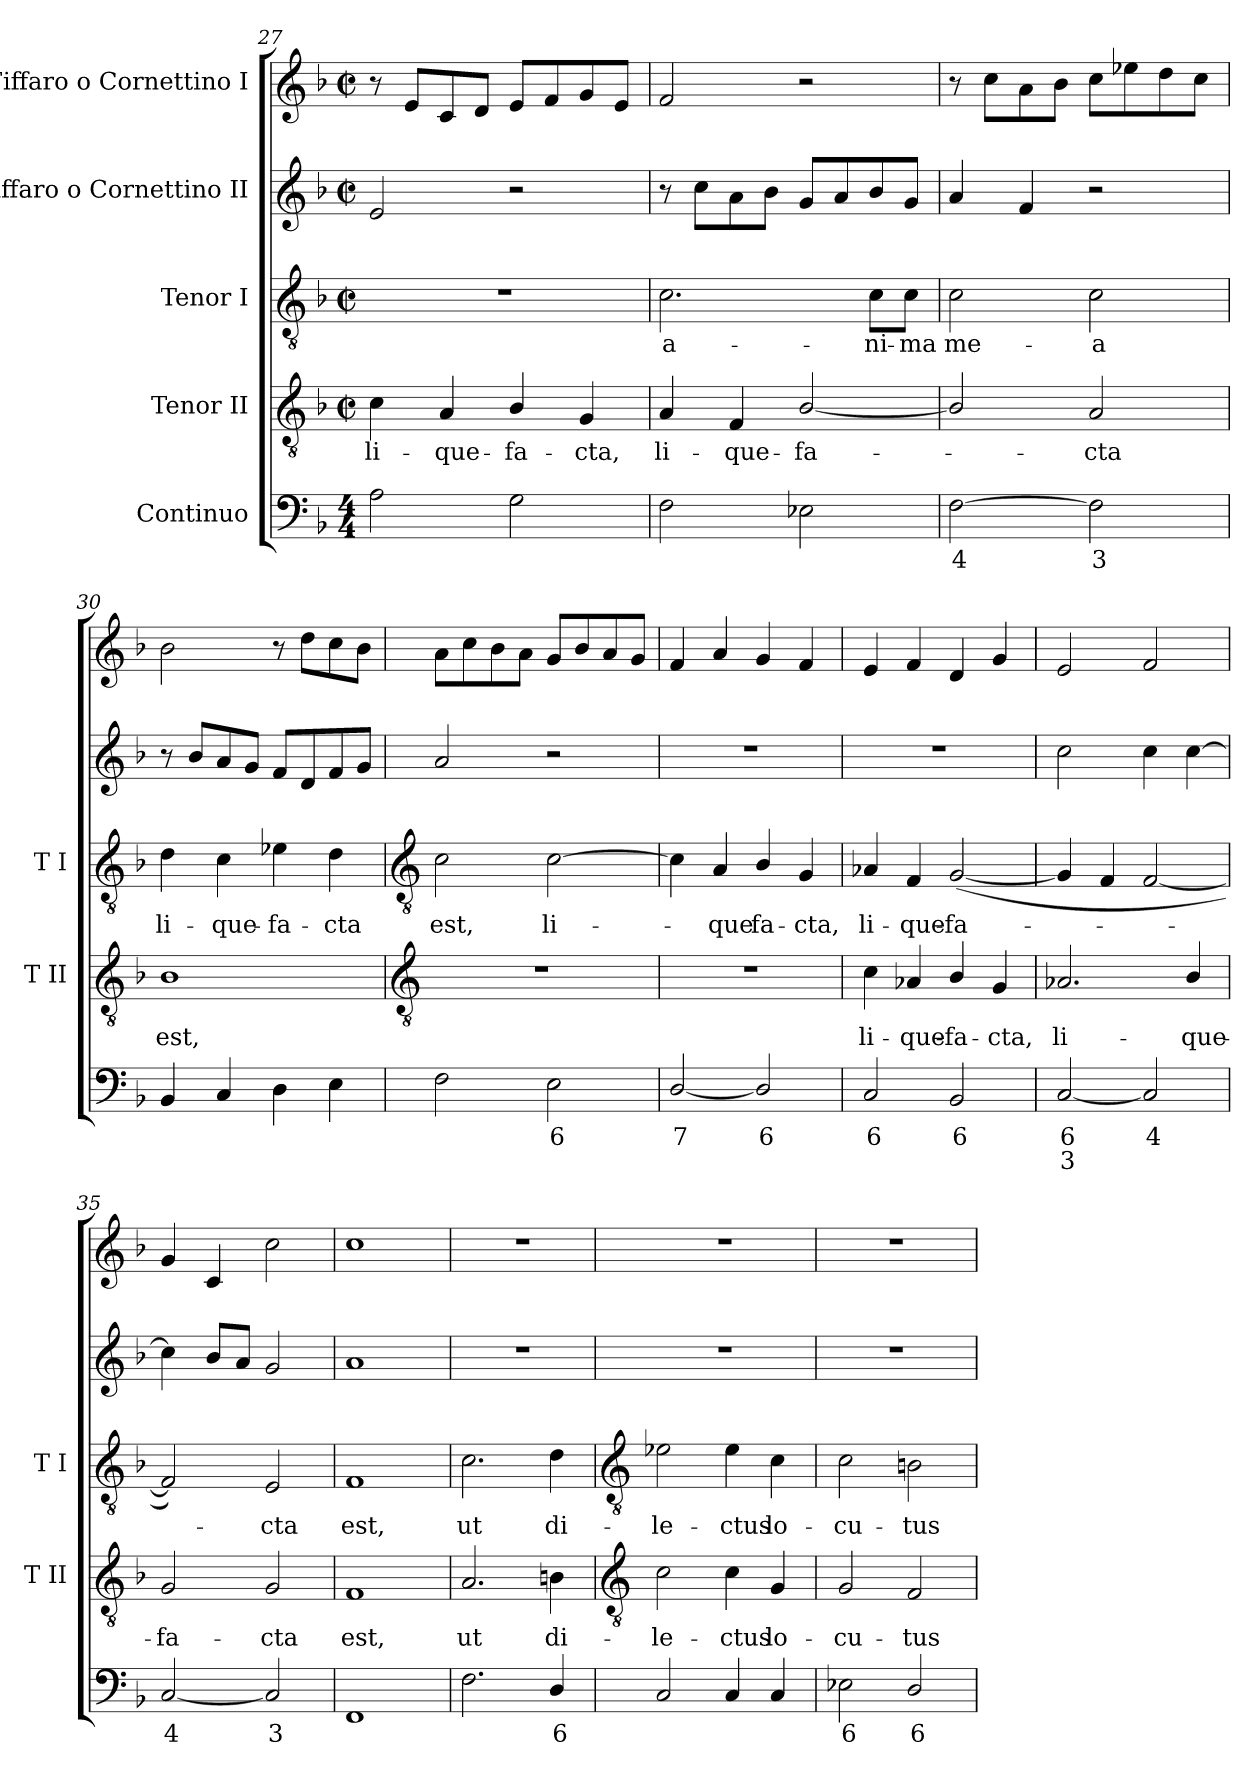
**kern	**text	**text	**kern	**text	**kern	**text	**kern	**kern
*part5	*part5	*part5	*part4	*part4	*part3	*part3	*part2	*part1
*staff5	*staff5	*staff5	*staff4	*staff4	*staff3	*staff3	*staff2	*staff1
*I"Continuo	*	*	*I"Tenor II	*	*I"Tenor I	*	*I"Fiffaro o Cornettino II	*I"Fiffaro o Cornettino I
*	*	*	*I'T II	*	*I'T I	*	*	*
*clefF4	*	*	*clefGv2	*	*clefGv2	*	*clefG2	*clefG2
*k[b-]	*	*	*k[b-]	*	*k[b-]	*	*k[b-]	*k[b-]
*F:	*	*	*F:	*	*F:	*	*F:	*F:
*M4/4	*	*	*M2/2	*	*M2/2	*	*M2/2	*M2/2
*	*	*	*met(c|)	*	*met(c|)	*	*met(c|)	*met(c|)
=27	=27	=27	=27	=27	=27	=27	=27	=27
!	!	!	!	!LO:LY:b	!	!	!	!
2A	.	.	4c	li-	1r	.	2e	8r
.	.	.	.	.	.	.	.	8eL
!	!	!	!	!LO:LY:b	!	!	!	!
.	.	.	4A	-que-	.	.	.	8c
.	.	.	.	.	.	.	.	8dJ
!	!	!	!	!LO:LY:b	!	!	!	!
2G	.	.	4B-/	-fa-	.	.	2r	8eL
.	.	.	.	.	.	.	.	8f
!	!	!	!	!LO:LY:b	!	!	!	!
.	.	.	4G	-cta,	.	.	.	8g
.	.	.	.	.	.	.	.	8eJ
=28	=28	=28	=28	=28	=28	=28	=28	=28
!	!	!	!	!LO:LY:b	!	!LO:LY:b	!	!
2F	.	.	4A	li-	2.c	a-	8r	2f
.	.	.	.	.	.	.	8ccL	.
!	!	!	!	!LO:LY:b	!	!	!	!
.	.	.	4F	-que-	.	.	8a	.
.	.	.	.	.	.	.	8b-J	.
!	!	!	!	!LO:LY:b	!	!	!	!
2E-X	.	.	[2B-/	-fa-	.	.	8gL	2r
.	.	.	.	.	.	.	8a	.
!	!	!	!	!	!	!LO:LY:b	!	!
.	.	.	.	.	8c\L	-ni-	8b-	.
!	!	!	!	!	!	!LO:LY:b	!	!
.	.	.	.	.	8c\J	-ma	8gJ	.
=29	=29	=29	=29	=29	=29	=29	=29	=29
!	!LO:LY:b	!	!	!	!	!LO:LY:b	!	!
[2F	4	.	2B-/]	.	2c	me-	4a	8r
.	.	.	.	.	.	.	.	8ccL
.	.	.	.	.	.	.	4f	8a
.	.	.	.	.	.	.	.	8b-J
!	!LO:LY:b	!	!	!LO:LY:b	!	!LO:LY:b	!	!
2F]	3	.	2A	cta	2c	-a	2r	8ccL
.	.	.	.	.	.	.	.	8ee-X
.	.	.	.	.	.	.	.	8dd
.	.	.	.	.	.	.	.	8ccJ
=30	=30	=30	=30	=30	=30	=30	=30	=30
!	!	!	!	!LO:LY:b	!	!LO:LY:b	!	!
4BB-	.	.	1B-	est,	4d	li-	8r	2b-
.	.	.	.	.	.	.	8b-L	.
!	!	!	!	!	!	!LO:LY:b	!	!
4C	.	.	.	.	4c	-que-	8a	.
.	.	.	.	.	.	.	8gJ	.
!	!	!	!	!	!	!LO:LY:b	!	!
4D	.	.	.	.	4e-X	-fa-	8fL	8r
.	.	.	.	.	.	.	8d	8ddL
!	!	!	!	!	!	!LO:LY:b	!	!
4E	.	.	.	.	4d	-cta	8f	8cc
.	.	.	.	.	.	.	8gJ	8b-J
!!LO:LB:g=z
=31	=31	=31	=31	=31	=31	=31	=31	=31
*	*	*	*clefGv2	*	*clefGv2	*	*	*
!	!	!	!	!	!	!LO:LY:b	!	!
2F	.	.	1r	.	2c	est,	2a	8aL
.	.	.	.	.	.	.	.	8cc
.	.	.	.	.	.	.	.	8b-
.	.	.	.	.	.	.	.	8aJ
!	!LO:LY:b	!	!	!	!	!LO:LY:b	!	!
2E	6	.	.	.	[2c	li-	2r	8gL
.	.	.	.	.	.	.	.	8b-
.	.	.	.	.	.	.	.	8a
.	.	.	.	.	.	.	.	8gJ
=32	=32	=32	=32	=32	=32	=32	=32	=32
!	!LO:LY:b	!	!	!	!	!	!	!
[2D/	7	.	1r	.	4c]	.	1r	4f
!	!	!	!	!	!	!LO:LY:b	!	!
.	.	.	.	.	4A	que	.	4a
!	!LO:LY:b	!	!	!	!	!LO:LY:b	!	!
2D/]	6	.	.	.	4B-/	fa-	.	4g
!	!	!	!	!	!	!LO:LY:b	!	!
.	.	.	.	.	4G	-cta,	.	4f
=33	=33	=33	=33	=33	=33	=33	=33	=33
!	!LO:LY:b	!	!	!LO:LY:b	!	!LO:LY:b	!	!
2C	6	.	4c	li-	4A-X	li-	1r	4e
!	!	!	!	!LO:LY:b	!	!LO:LY:b	!	!
.	.	.	4A-X	-que-	4F	-que-	.	4f
!	!LO:LY:b	!	!	!LO:LY:b	!	!LO:LY:b	!	!
2BB-	6	.	4B-/	-fa-	(<[2G	-fa-	.	4d
!	!	!	!	!LO:LY:b	!	!	!	!
.	.	.	4G	-cta,	.	.	.	4g
=34	=34	=34	=34	=34	=34	=34	=34	=34
!	!LO:LY:b	!LO:LY:b	!	!LO:LY:b	!	!	!	!
[2C	6	3	2.A-X	li-	4G]	.	2cc	2e
.	.	.	.	.	4F	.	.	.
!	!LO:LY:b	!	!	!	!	!	!	!
2C]	4	.	.	.	[2F	.	4cc	2f
!	!	!	!	!LO:LY:b	!	!	!	!
.	.	.	4B-/	-que-	.	.	[4cc	.
=35	=35	=35	=35	=35	=35	=35	=35	=35
!	!LO:LY:b	!	!	!LO:LY:b	!	!	!	!
[2C	4	.	2G	-fa-	2F])	.	4cc]	4g
.	.	.	.	.	.	.	8b-L	4c
.	.	.	.	.	.	.	8aJ	.
!	!LO:LY:b	!	!	!LO:LY:b	!	!LO:LY:b	!	!
2C]	3	.	2G	-cta	2E	cta	2g	2cc
=36	=36	=36	=36	=36	=36	=36	=36	=36
!	!	!	!	!LO:LY:b	!	!LO:LY:b	!	!
1FF	.	.	1F	est,	1F	est,	1a	1cc
=37	=37	=37	=37	=37	=37	=37	=37	=37
!	!	!	!	!LO:LY:b	!	!LO:LY:b	!	!
2.F	.	.	2.A	ut	2.c	ut	1r	1r
!	!LO:LY:b	!	!	!LO:LY:b	!	!LO:LY:b	!	!
4D/	6	.	4Bn	di-	4d	di-	.	.
!!LO:LB:g=z
=38	=38	=38	=38	=38	=38	=38	=38	=38
*	*	*	*clefGv2	*	*clefGv2	*	*	*
!	!	!	!	!LO:LY:b	!	!LO:LY:b	!	!
2C	.	.	2c	-le-	2e-X	-le-	1r	1r
!	!	!	!	!LO:LY:b	!	!LO:LY:b	!	!
4C	.	.	4c	-ctus	4e-	-ctus	.	.
!	!	!	!	!LO:LY:b	!	!LO:LY:b	!	!
4C	.	.	4G	lo-	4c	lo-	.	.
=39	=39	=39	=39	=39	=39	=39	=39	=39
!	!LO:LY:b	!	!	!LO:LY:b	!	!LO:LY:b	!	!
2E-X	6	.	2G	-cu-	2c	-cu-	1r	1r
!	!LO:LY:b	!	!	!LO:LY:b	!	!LO:LY:b	!	!
2D/	6	.	2F	-tus	2Bn	-tus	.	.
=	=	=	=	=	=	=	=	=
*-	*-	*-	*-	*-	*-	*-	*-	*-
